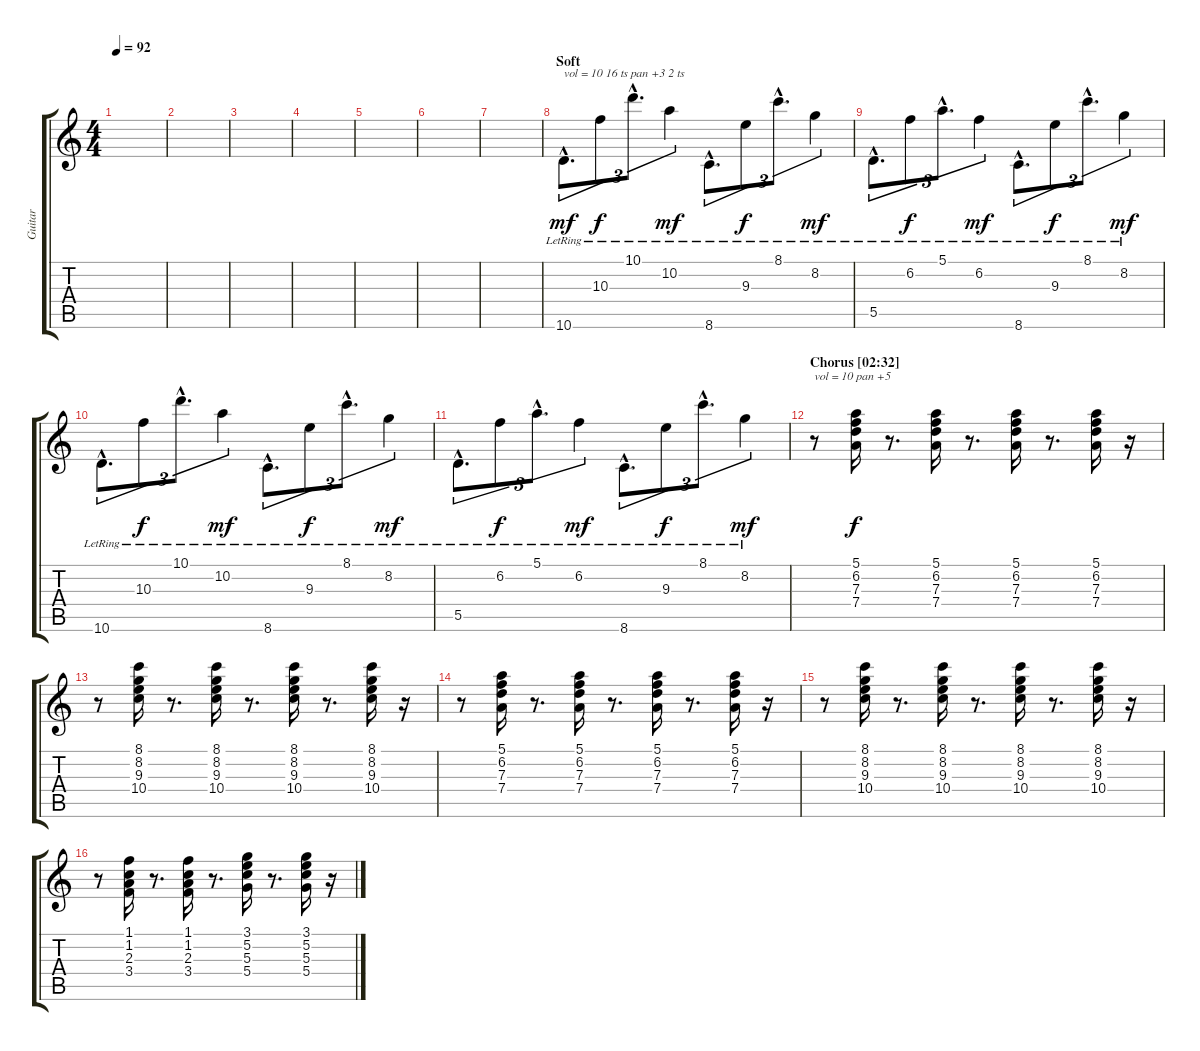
\track ("Guitar" "Guitar") {instrument electricguitarmuted}
\staff {score tabs}
\tuning (E4 B3 G3 D3 A2 E2) {hide}
\ts (4 4)
\tempo 92
\clef g2
\ks c
|
|
|
|
|
|
|
\section ("" "Soft")
10.6{hac lr}.8{d tu (3 2) txt "vol = 10 16 ts pan +3 2 ts" dy mf volume 10 balance 10} 10.3{lr}.8{tu (3 2) dy f} 10.1{hac lr}.8{d tu (3 2)} 10.2{lr}.4{tu (3 2) dy mf} 8.6{hac lr}.8{d tu (3 2)} 9.3{lr}.8{tu (3 2) dy f} 8.1{hac lr}.8{d tu (3 2)} 8.2{lr}.4{tu (3 2) dy mf} |
5.5{hac lr}.8{d tu (3 2)} 6.2{lr}.8{tu (3 2) dy f} 5.1{hac lr}.8{d tu (3 2)} 6.2{lr}.4{tu (3 2) dy mf} 8.6{hac lr}.8{d tu (3 2)} 9.3{lr}.8{tu (3 2) dy f} 8.1{hac lr}.8{d tu (3 2)} 8.2{lr}.4{tu (3 2) dy mf} |
10.6{hac lr}.8{d tu (3 2)} 10.3{lr}.8{tu (3 2) dy f} 10.1{hac lr}.8{d tu (3 2)} 10.2{lr}.4{tu (3 2) dy mf} 8.6{hac lr}.8{d tu (3 2)} 9.3{lr}.8{tu (3 2) dy f} 8.1{hac lr}.8{d tu (3 2)} 8.2{lr}.4{tu (3 2) dy mf} |
5.5{hac lr}.8{d tu (3 2)} 6.2{lr}.8{tu (3 2) dy f} 5.1{hac lr}.8{d tu (3 2)} 6.2{lr}.4{tu (3 2) dy mf} 8.6{hac lr}.8{d tu (3 2)} 9.3{lr}.8{tu (3 2) dy f} 8.1{hac lr}.8{d tu (3 2)} 8.2{lr}.4{tu (3 2) dy mf} |
\section ("" "Chorus [02:32]")
r.8{txt "vol = 10 pan +5" volume 10 balance 13 instrument electricguitarmuted} (5.1 6.2 7.3 7.4).16{dy f} r.8{d} (5.1 6.2 7.3 7.4).16 r.8{d} (5.1 6.2 7.3 7.4).16 r.8{d} (5.1 6.2 7.3 7.4).16 r.16 |
r.8 (8.1 8.2 9.3 10.4).16 r.8{d} (8.1 8.2 9.3 10.4).16 r.8{d} (8.1 8.2 9.3 10.4).16 r.8{d} (8.1 8.2 9.3 10.4).16 r.16 |
r.8 (5.1 6.2 7.3 7.4).16 r.8{d} (5.1 6.2 7.3 7.4).16 r.8{d} (5.1 6.2 7.3 7.4).16 r.8{d} (5.1 6.2 7.3 7.4).16 r.16 |
r.8 (8.1 8.2 9.3 10.4).16 r.8{d} (8.1 8.2 9.3 10.4).16 r.8{d} (8.1 8.2 9.3 10.4).16 r.8{d} (8.1 8.2 9.3 10.4).16 r.16 |
r.8 (1.1 1.2 2.3 3.4).16 r.8{d} (1.1 1.2 2.3 3.4).16 r.8{d} (3.1 5.2 5.3 5.4).16 r.8{d} (3.1 5.2 5.3 5.4).16 r.16
